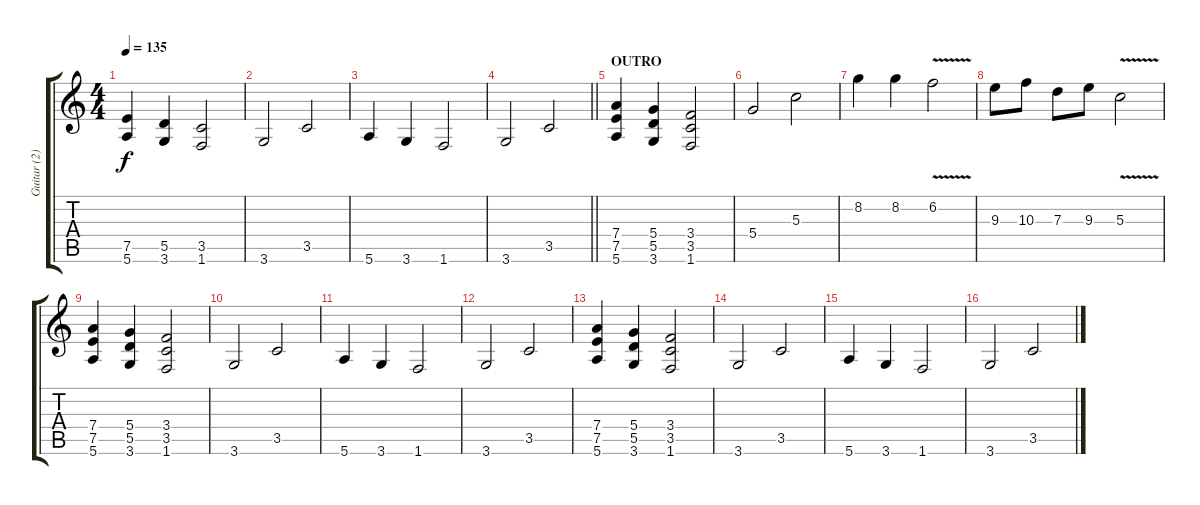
\track ("Guitar (2)" "Guitar (2)") {instrument distortionguitar}
\staff {score tabs}
\tuning (E4 B3 G3 D3 A2 E2) {hide}
\ts (4 4)
\tempo 135
\clef g2
\ks c
(7.5 5.6).4{dy f} (5.5 3.6).4 (3.5 1.6).2 |
3.6.2 3.5.2 |
5.6.4 3.6.4 1.6.2 |
\barLineRight lightlight
3.6.2 3.5.2 |
\section ("" "OUTRO")
(7.4 7.5 5.6).4 (5.4 5.5 3.6).4 (3.4 3.5 1.6).2 |
5.4.2 5.3.2 |
8.2.4 8.2.4 6.2{v}.2 |
9.3.8 10.3.8 7.3.8 9.3.8 5.3{v}.2 |
(7.4 7.5 5.6).4 (5.4 5.5 3.6).4 (3.4 3.5 1.6).2 |
3.6.2 3.5.2 |
5.6.4 3.6.4 1.6.2 |
3.6.2 3.5.2 |
(7.4 7.5 5.6).4 (5.4 5.5 3.6).4 (3.4 3.5 1.6).2 |
3.6.2 3.5.2 |
5.6.4 3.6.4 1.6.2 |
3.6.2 3.5.2
